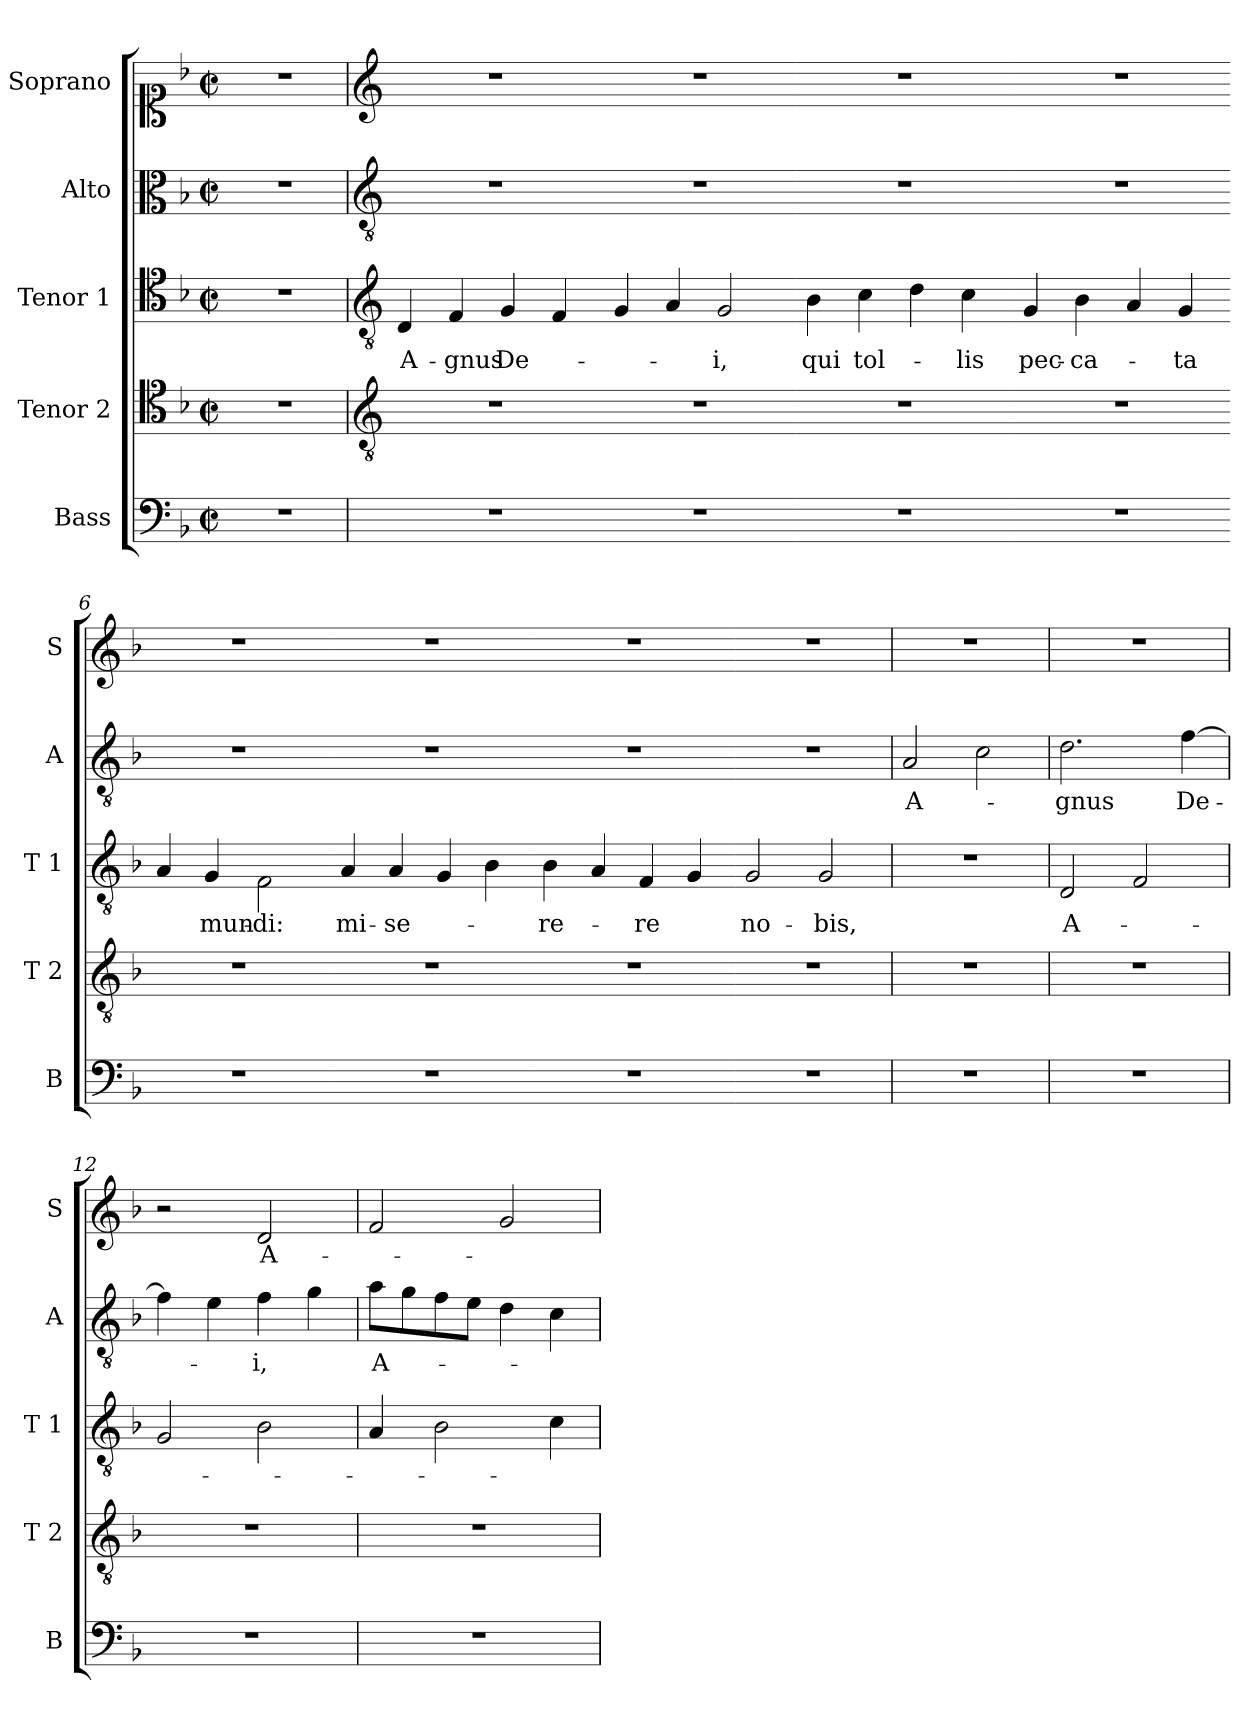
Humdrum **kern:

**kern	**kern	**kern	**text	**kern	**text	**kern	**text
*part5	*part4	*part3	*part3	*part2	*part2	*part1	*part1
*staff5	*staff4	*staff3	*staff3	*staff2	*staff2	*staff1	*staff1
*I"Bass	*I"Tenor 2	*I"Tenor 1	*	*I"Alto	*	*I"Soprano	*
*I'B	*I'T 2	*I'T 1	*	*I'A	*	*I'S	*
*clefF4	*clefC4	*clefC4	*	*clefC3	*	*clefC1	*
*k[b-]	*k[b-]	*k[b-]	*	*k[b-]	*	*k[b-]	*
*F:	*F:	*F:	*	*F:	*	*F:	*
*M2/2	*M2/2	*M2/2	*	*M2/2	*	*M2/2	*
*met(c|)	*met(c|)	*met(c|)	*	*met(c|)	*	*met(c|)	*
=1	=1	=1	=1	=1	=1	=1	=1
1r	1r	1r	.	1r	.	1r	.
=2	=2	=2	=2	=2	=2	=2	=2
*	*clefGv2	*clefGv2	*	*clefGv2	*	*clefG2	*
!	!	!	!LO:LY:b	!	!	!	!
1r	1r	4D/	A-	1r	.	1r	.
!	!	!	!LO:LY:b	!	!	!	!
.	.	4F/	-gnus	.	.	.	.
!	!	!	!LO:LY:b	!	!	!	!
.	.	4G/	De-	.	.	.	.
.	.	4F/	.	.	.	.	.
=3-	=3-	=3-	=3-	=3-	=3-	=3-	=3-
1r	1r	4G/	.	1r	.	1r	.
.	.	4A/	.	.	.	.	.
!	!	!	!LO:LY:b	!	!	!	!
.	.	2G/	-i,	.	.	.	.
=4-	=4-	=4-	=4-	=4-	=4-	=4-	=4-
!	!	!	!LO:LY:b	!	!	!	!
1r	1r	4B-\	qui	1r	.	1r	.
!	!	!	!LO:LY:b	!	!	!	!
.	.	4c\	tol-	.	.	.	.
.	.	4d\	.	.	.	.	.
!	!	!	!LO:LY:b	!	!	!	!
.	.	4c\	-lis	.	.	.	.
=5-	=5-	=5-	=5-	=5-	=5-	=5-	=5-
!	!	!	!LO:LY:b	!	!	!	!
1r	1r	4G/	pec-	1r	.	1r	.
!	!	!	!LO:LY:b	!	!	!	!
.	.	4B-\	-ca-	.	.	.	.
.	.	4A/	.	.	.	.	.
!	!	!	!LO:LY:b	!	!	!	!
.	.	4G/	-ta	.	.	.	.
=6-	=6-	=6-	=6-	=6-	=6-	=6-	=6-
1r	1r	4A/	.	1r	.	1r	.
!	!	!	!LO:LY:b	!	!	!	!
.	.	4G/	mun-	.	.	.	.
!	!	!	!LO:LY:b	!	!	!	!
.	.	2F\	-di:	.	.	.	.
=7-	=7-	=7-	=7-	=7-	=7-	=7-	=7-
!	!	!	!LO:LY:b	!	!	!	!
1r	1r	4A/	mi-	1r	.	1r	.
!	!	!	!LO:LY:b	!	!	!	!
.	.	4A/	-se-	.	.	.	.
.	.	4G/	.	.	.	.	.
.	.	4B-\	.	.	.	.	.
=8-	=8-	=8-	=8-	=8-	=8-	=8-	=8-
!	!	!	!LO:LY:b	!	!	!	!
1r	1r	4B-\	-re-	1r	.	1r	.
.	.	4A/	.	.	.	.	.
!	!	!	!LO:LY:b	!	!	!	!
.	.	4F/	-re	.	.	.	.
.	.	4G/	.	.	.	.	.
=9-	=9-	=9-	=9-	=9-	=9-	=9-	=9-
!	!	!	!LO:LY:b	!	!	!	!
1r	1r	2G/	no-	1r	.	1r	.
!	!	!	!LO:LY:b	!	!	!	!
.	.	2G/	-bis,	.	.	.	.
!!LO:LB:g=z
=10	=10	=10	=10	=10	=10	=10	=10
!	!	!	!	!	!LO:LY:b	!	!
1r	1r	1r	.	2A/	A-	1r	.
.	.	.	.	2c\	.	.	.
=11	=11	=11	=11	=11	=11	=11	=11
!	!	!	!LO:LY:b	!	!LO:LY:b	!	!
1r	1r	2D/	A-	2.d\	-gnus	1r	.
.	.	2F/	.	.	.	.	.
!	!	!	!	!	!LO:LY:b	!	!
.	.	.	.	[4f\	De-	.	.
=12	=12	=12	=12	=12	=12	=12	=12
1r	1r	2G/	.	4f\]	.	2r	.
.	.	.	.	4e\	.	.	.
!	!	!	!	!	!LO:LY:b	!	!LO:LY:b
.	.	2B-\	.	4f\	-i,	2d/	A-
.	.	.	.	4g\	.	.	.
=13	=13	=13	=13	=13	=13	=13	=13
!	!	!	!	!	!LO:LY:b	!	!
1r	1r	4A/	.	8a\L	A-	2f/	.
.	.	.	.	8g\	.	.	.
.	.	2B-\	.	8f\	.	.	.
.	.	.	.	8e\J	.	.	.
.	.	.	.	4d\	.	2g/	.
.	.	4c\	.	4c\	.	.	.
=	=	=	=	=	=	=	=
*-	*-	*-	*-	*-	*-	*-	*-
